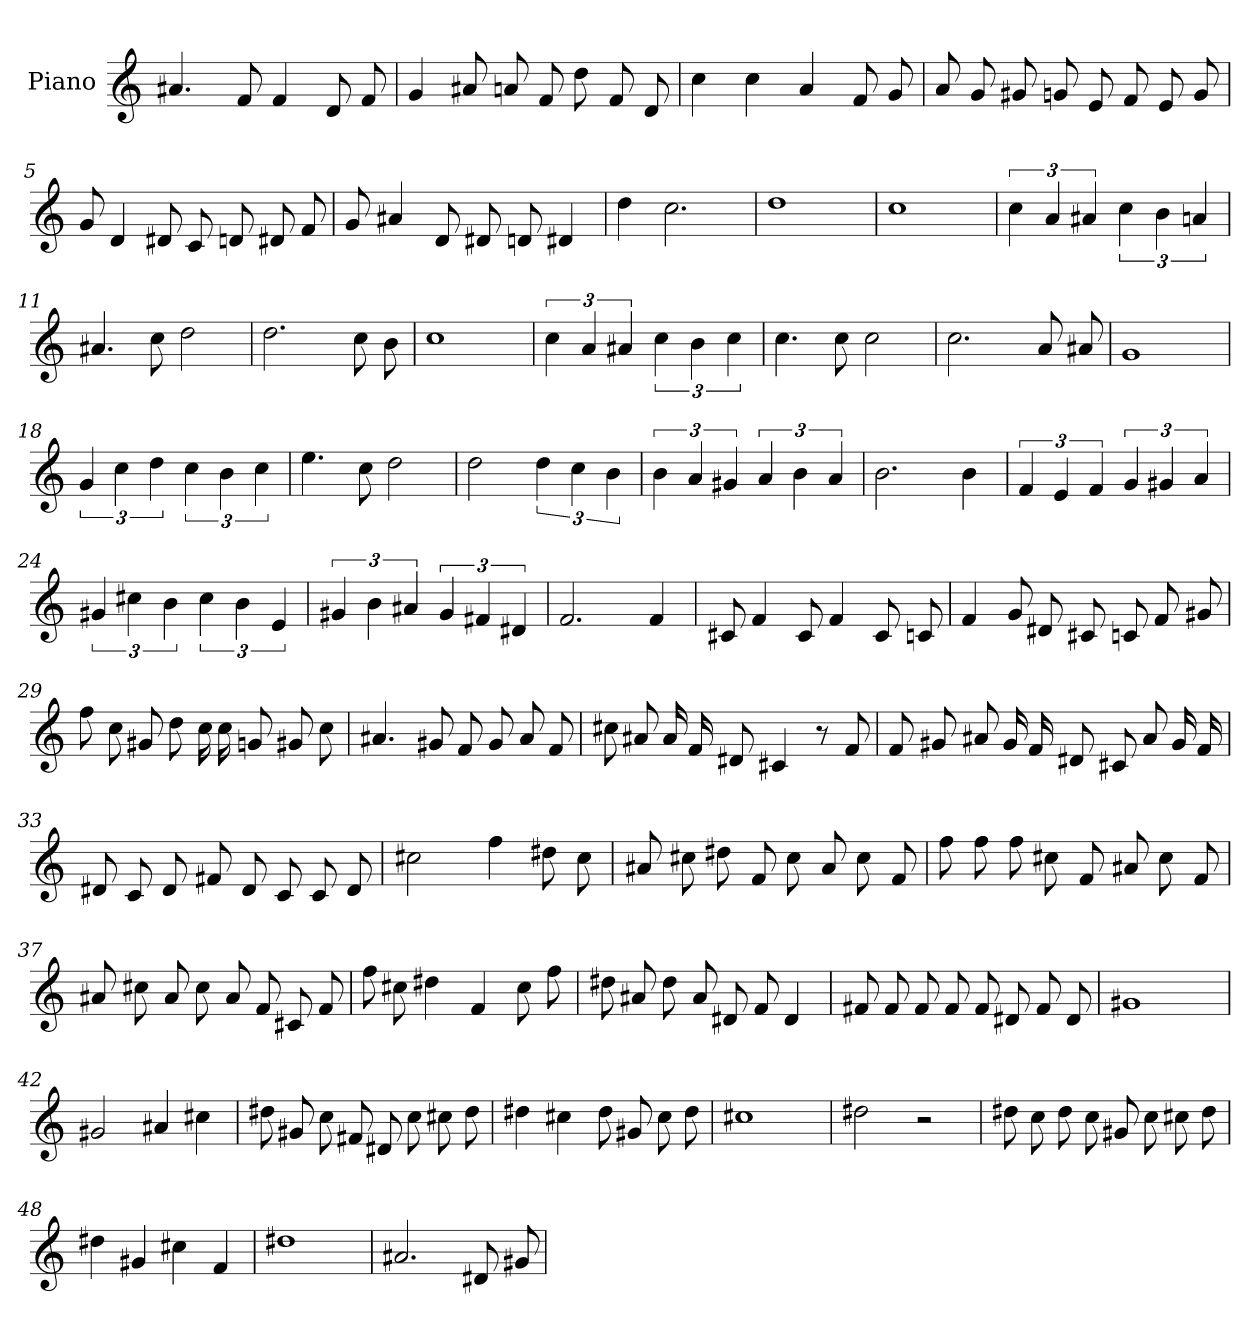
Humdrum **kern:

**kern
*part1
*staff1
*I"Piano
*I'Pno.
=1
4.a#
8f
4f
8d
8f
=2
4g
8a#
8a
8f
8dd
8f
8d
=3
4cc
4cc
4a
8f
8g
=4
8a
8g
8g#
8g
8e
8f
8e
8g
=5
8g
4d
8d#
8c
8d
8d#
8f
=6
8g
4a#
8d
8d#
8d
4d#
=7
4dd
2.cc
=8
1dd
=9
1cc
=10
6cc
6a
6a#
6cc
6b
6a
=11
4.a#
8cc
2dd
=12
2.dd
8cc
8b
=13
1cc
=14
6cc
6a
6a#
6cc
6b
6cc
=15
4.cc
8cc
2cc
=16
2.cc
8a
8a#
=17
1g
=18
6g
6cc
6dd
6cc
6b
6cc
=19
4.ee
8cc
2dd
=20
2dd
6dd
6cc
6b
=21
6b
6a
6g#
6a
6b
6a
=22
2.b
4b
=23
6f
6e
6f
6g
6g#
6a
=24
6g#
6cc#
6b
6cc#
6b
6e
=25
6g#
6b
6a#
6g#
6f#
6d#
=26
2.f
4f
=27
8c#
4f
8c#
4f
8c#
8c
=28
4f
8g
8d#
8c#
8c
8f
8g#
=29
8ff
8cc
8g#
8dd
16cc
16cc
8g
8g#
8cc
=30
4.a#
8g#
8f
8g#
8a#
8f
=31
8cc#
8a#
16a#
16f
8d#
4c#
8r
8f
=32
8f
8g#
8a#
16g#
16f
8d#
8c#
8a#
16g#
16f
=33
8d#
8c
8d#
8f#
8d#
8c
8c
8d#
=34
2cc#
4ff
8dd#
8cc#
=35
8a#
8cc#
8dd#
8f
8cc#
8a#
8cc#
8f
=36
8ff
8ff
8ff
8cc#
8f
8a#
8cc#
8f
=37
8a#
8cc#
8a#
8cc#
8a#
8f
8c#
8f
=38
8ff
8cc#
4dd#
4f
8cc#
8ff
=39
8dd#
8a#
8dd#
8a#
8d#
8f
4d#
=40
8f#
8f#
8f#
8f#
8f#
8d#
8f#
8d#
=41
1g#
=42
2g#
4a#
4cc#
=43
8dd#
8g#
8cc
8f#
8d#
8cc
8cc#
8dd#
=44
4dd#
4cc#
8dd#
8g#
8cc#
8dd#
=45
1cc#
=46
2dd#
2r
=47
8dd#
8cc
8dd#
8cc
8g#
8cc
8cc#
8dd#
=48
4dd#
4g#
4cc#
4f
=49
1dd#
=50
2.a#
8d#
8g#
=
*-
